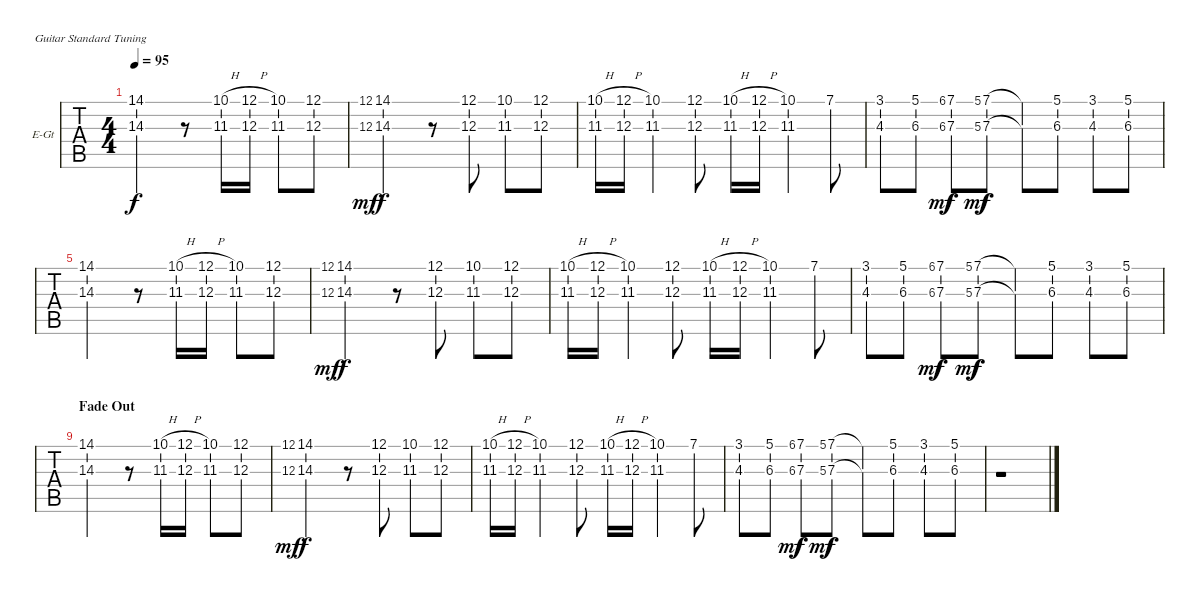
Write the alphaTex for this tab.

\bracketExtendMode nobrackets
\firstSystemTrackNameOrientation horizontal
\otherSystemsTrackNameOrientation horizontal
\defaultBarNumberDisplay FirstOfSystem
\track ("Electric Guitar 1" "E-Gt") {instrument distortionguitar}
\staff {tabs}
\tuning (E4 B3 G3 D3 A2 E2)
\ts (4 4)
\tempo 95
\clef g2
\ks c
(14.1 14.3).2{dy f} r.8 (10.1{h} 11.3{h}).16 (12.1{h} 12.3{h}).16 (10.1 11.3).8 (12.1 12.3).8 |
(12.1 12.3).8{gr dy mf} (14.1 14.3).2{dy f} r.8 (12.1 12.3).8 (10.1 11.3).8 (12.1 12.3).8 |
(10.1{h} 11.3{h}).16 (12.1{h} 12.3{h}).16 (10.1 11.3).4 (12.1 12.3).8 (10.1{h} 11.3{h}).16 (12.1{h} 12.3{h}).16 (10.1 11.3).4 7.1.8 |
(3.1 4.3).8 (5.1 6.3).8 (6.1 6.3).8{gr dy mf} (7.1 7.3).8{dy f} (5.1 5.3).8{gr dy mf} (7.1 7.3).8{dy f} (7.1{t} 7.3{t}).8 (5.1 6.3).8 (3.1 4.3).8 (5.1 6.3).8 |
(14.1 14.3).2 r.8 (10.1{h} 11.3{h}).16 (12.1{h} 12.3{h}).16 (10.1 11.3).8 (12.1 12.3).8 |
(12.1 12.3).8{gr dy mf} (14.1 14.3).2{dy f} r.8 (12.1 12.3).8 (10.1 11.3).8 (12.1 12.3).8 |
(10.1{h} 11.3{h}).16 (12.1{h} 12.3{h}).16 (10.1 11.3).4 (12.1 12.3).8 (10.1{h} 11.3{h}).16 (12.1{h} 12.3{h}).16 (10.1 11.3).4 7.1.8 |
(3.1 4.3).8 (5.1 6.3).8 (6.1 6.3).8{gr dy mf} (7.1 7.3).8{dy f} (5.1 5.3).8{gr dy mf} (7.1 7.3).8{dy f} (7.1{t} 7.3{t}).8 (5.1 6.3).8 (3.1 4.3).8 (5.1 6.3).8 |
\section ("" "Fade Out")
(14.1 14.3).2 r.8 (10.1{h} 11.3{h}).16 (12.1{h} 12.3{h}).16 (10.1 11.3).8 (12.1 12.3).8 |
(12.1 12.3).8{gr dy mf} (14.1 14.3).2{dy f} r.8 (12.1 12.3).8 (10.1 11.3).8 (12.1 12.3).8 |
(10.1{h} 11.3{h}).16 (12.1{h} 12.3{h}).16 (10.1 11.3).4 (12.1 12.3).8 (10.1{h} 11.3{h}).16 (12.1{h} 12.3{h}).16 (10.1 11.3).4 7.1.8 |
(3.1 4.3).8 (5.1 6.3).8 (6.1 6.3).8{gr dy mf} (7.1 7.3).8{dy f} (5.1 5.3).8{gr dy mf} (7.1 7.3).8{dy f} (7.1{t} 7.3{t}).8 (5.1 6.3).8 (3.1 4.3).8 (5.1 6.3).8 |
r.1
